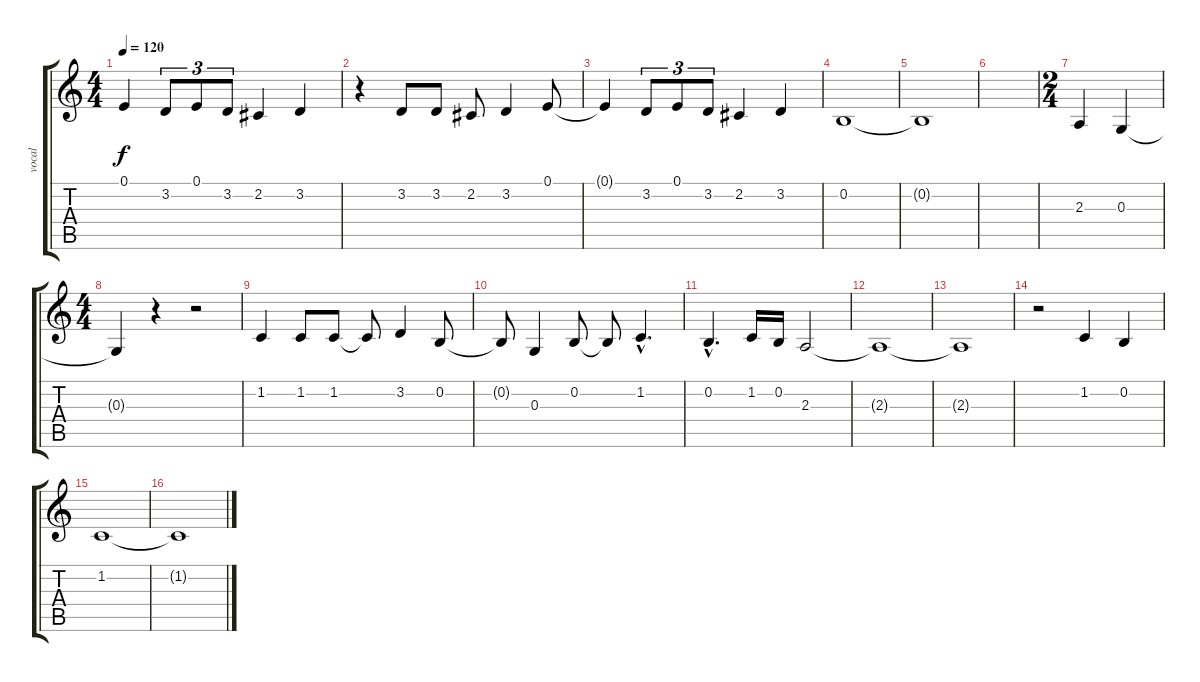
\track ("vocal" "vocal") {instrument lead6voice}
\staff {score tabs}
\tuning (E4 B3 G3 D3 A2 E2) {hide}
\ts (4 4)
\tempo 120
\clef g2
\ks c
0.1{t}.4{dy f} 3.2.8{tu (3 2)} 0.1.8{tu (3 2)} 3.2.8{tu (3 2)} 2.2.4 3.2.4 |
r.4 3.2.8 3.2.8 2.2.8 3.2.4 0.1.8 |
0.1{t}.4 3.2.8{tu (3 2)} 0.1.8{tu (3 2)} 3.2.8{tu (3 2)} 2.2.4 3.2.4 |
0.2.1 |
0.2{t}.1 |
|
\ts (2 4)
2.3.4 0.3.4 |
\ts (4 4)
0.3{t}.4 r.4 r.2 |
1.2.4 1.2.8 1.2.8 1.2{t}.8 3.2.4 0.2.8 |
0.2{t}.8 0.3.4 0.2.8 0.2{t}.8 1.2{hac}.4{d} |
0.2{hac}.4{d} 1.2.16 0.2.16 2.3.2 |
2.3{t}.1 |
2.3{t}.1 |
r.2 1.2.4 0.2.4 |
1.2.1 |
1.2{t}.1
